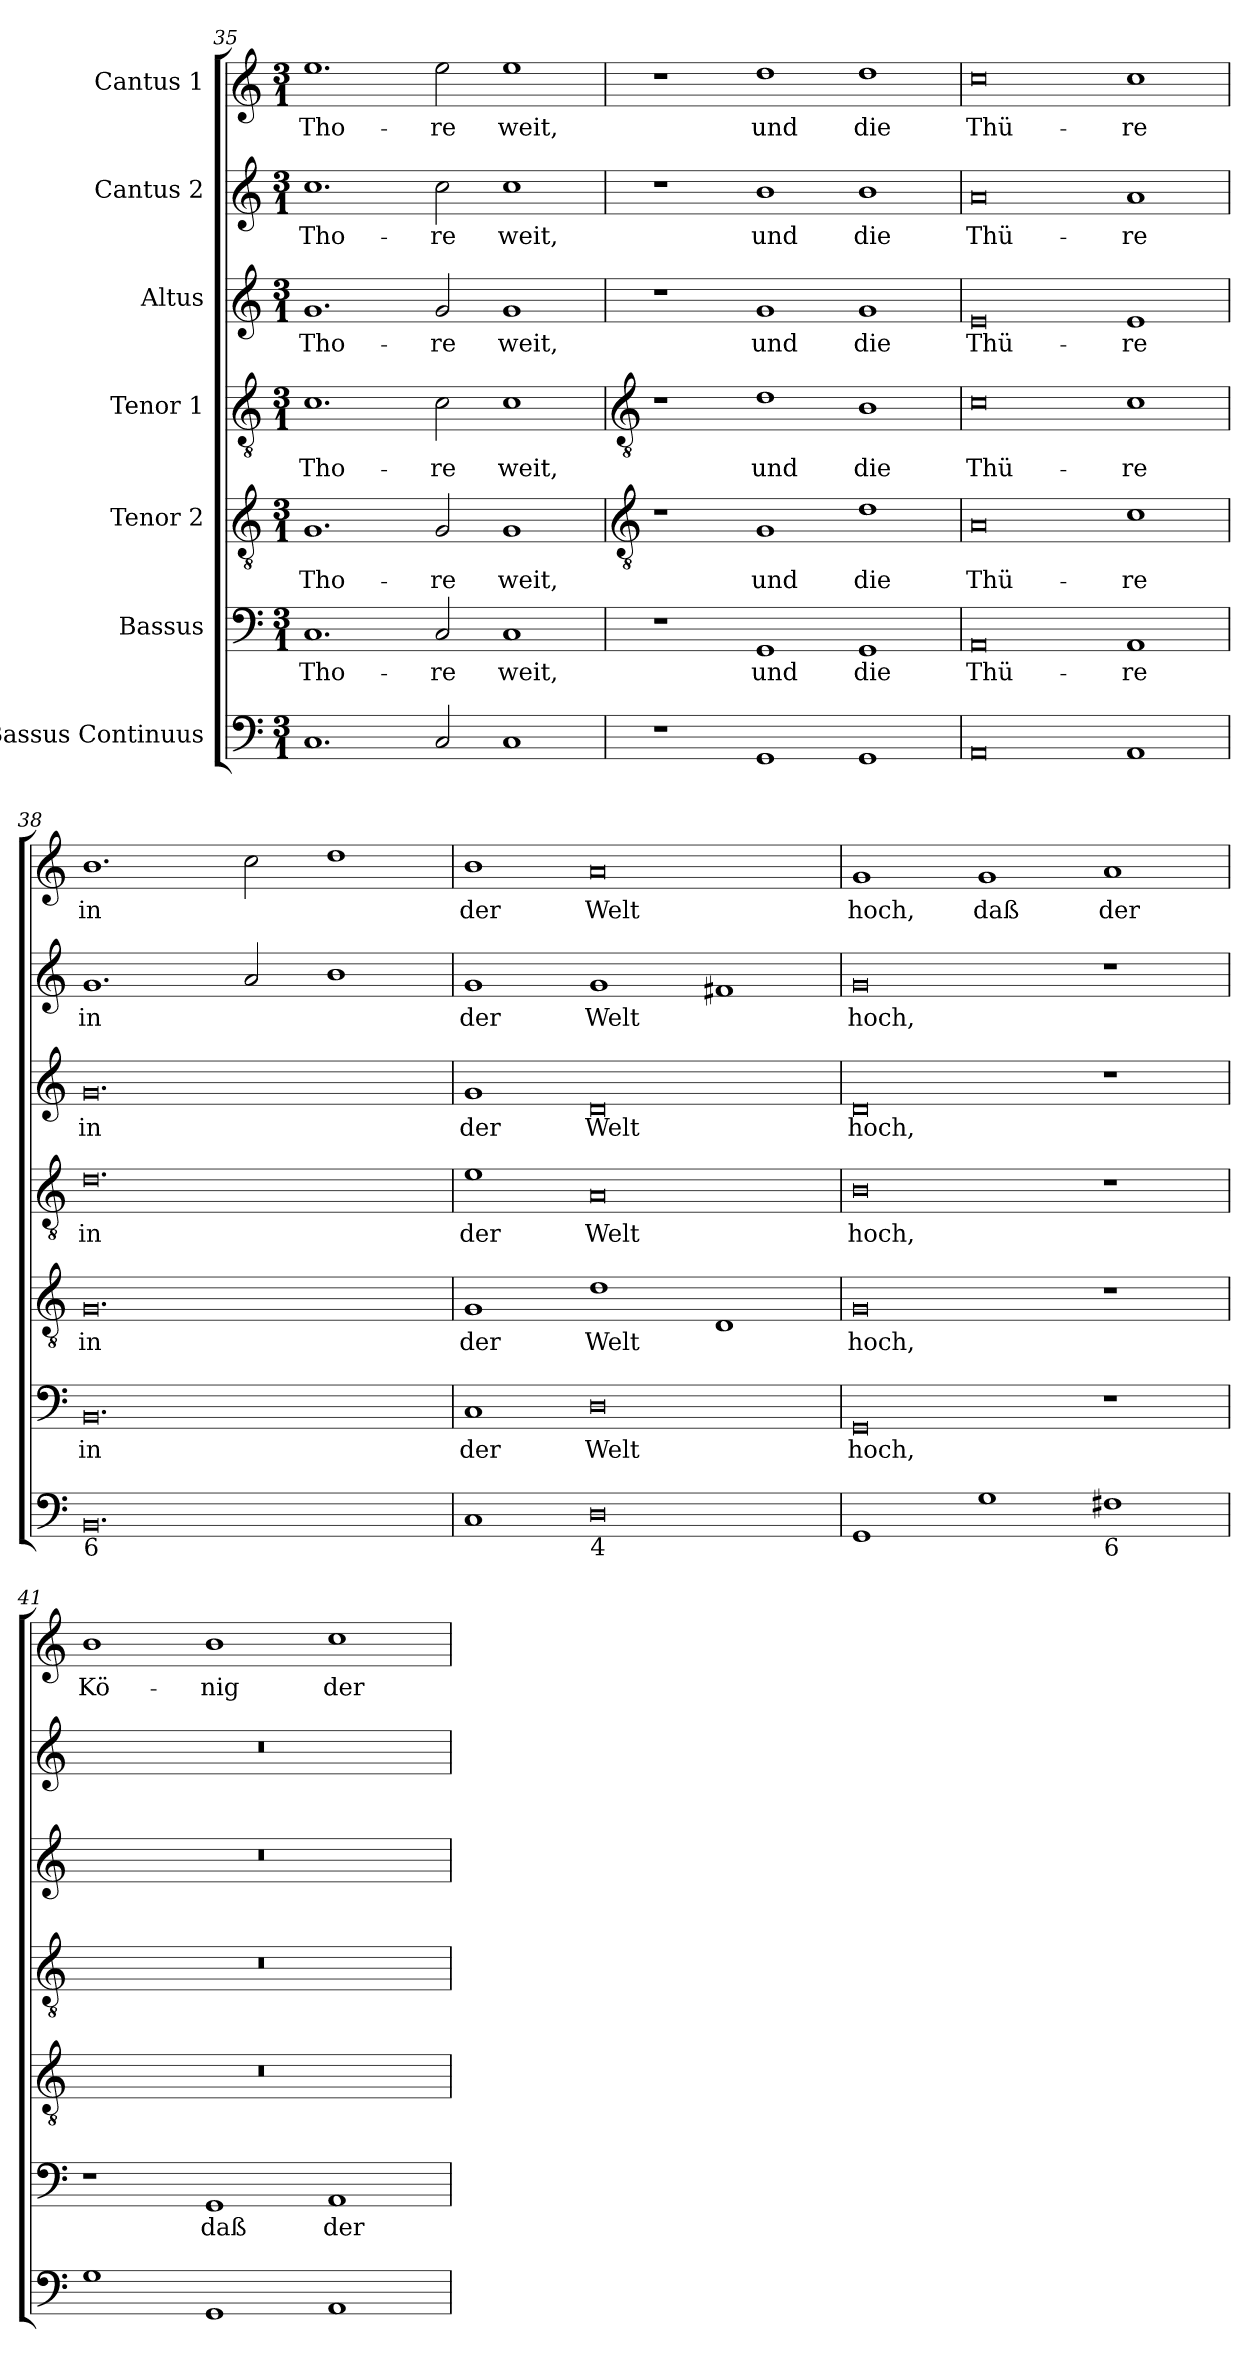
**kern	**kern	**text	**kern	**text	**kern	**text	**kern	**text	**kern	**text	**kern	**text
*part7	*part6	*part6	*part5	*part5	*part4	*part4	*part3	*part3	*part2	*part2	*part1	*part1
*staff7	*staff6	*staff6	*staff5	*staff5	*staff4	*staff4	*staff3	*staff3	*staff2	*staff2	*staff1	*staff1
*I"Bassus Continuus	*I"Bassus	*	*I"Tenor 2	*	*I"Tenor 1	*	*I"Altus	*	*I"Cantus 2	*	*I"Cantus 1	*
*clefF4	*clefF4	*	*clefGv2	*	*clefGv2	*	*clefG2	*	*clefG2	*	*clefG2	*
*k[]	*k[]	*	*k[]	*	*k[]	*	*k[]	*	*k[]	*	*k[]	*
*C:	*C:	*	*C:	*	*C:	*	*C:	*	*C:	*	*C:	*
*M3/1	*M3/1	*	*M3/1	*	*M3/1	*	*M3/1	*	*M3/1	*	*M3/1	*
=35	=35	=35	=35	=35	=35	=35	=35	=35	=35	=35	=35	=35
!	!	!LO:LY:b	!	!LO:LY:b	!	!LO:LY:b	!	!LO:LY:b	!	!LO:LY:b	!	!LO:LY:b
1.C	1.C	Tho-	1.G	Tho-	1.c	Tho-	1.g	Tho-	1.cc	Tho-	1.ee	Tho-
!	!	!LO:LY:b	!	!LO:LY:b	!	!LO:LY:b	!	!LO:LY:b	!	!LO:LY:b	!	!LO:LY:b
2C	2C	-re	2G	-re	2c	-re	2g	-re	2cc	-re	2ee	-re
!	!	!LO:LY:b	!	!LO:LY:b	!	!LO:LY:b	!	!LO:LY:b	!	!LO:LY:b	!	!LO:LY:b
1C	1C	weit,	1G	weit,	1c	weit,	1g	weit,	1cc	weit,	1ee	weit,
!!LO:LB:g=z
=36	=36	=36	=36	=36	=36	=36	=36	=36	=36	=36	=36	=36
*	*	*	*clefGv2	*	*clefGv2	*	*	*	*	*	*	*
1r	1r	.	1r	.	1r	.	1r	.	1r	.	1r	.
!	!	!LO:LY:b	!	!LO:LY:b	!	!LO:LY:b	!	!LO:LY:b	!	!LO:LY:b	!	!LO:LY:b
1GG	1GG	und	1G	und	1d	und	1g	und	1b	und	1dd	und
!	!	!LO:LY:b	!	!LO:LY:b	!	!LO:LY:b	!	!LO:LY:b	!	!LO:LY:b	!	!LO:LY:b
1GG	1GG	die	1d	die	1B	die	1g	die	1b	die	1dd	die
=37	=37	=37	=37	=37	=37	=37	=37	=37	=37	=37	=37	=37
!	!	!LO:LY:b	!	!LO:LY:b	!	!LO:LY:b	!	!LO:LY:b	!	!LO:LY:b	!	!LO:LY:b
0AA	0AA	Thü-	0A	Thü-	0c	Thü-	0e	Thü-	0a	Thü-	0cc	Thü-
!	!	!LO:LY:b	!	!LO:LY:b	!	!LO:LY:b	!	!LO:LY:b	!	!LO:LY:b	!	!LO:LY:b
1AA	1AA	-re	1c	-re	1c	-re	1e	-re	1a	-re	1cc	-re
=38	=38	=38	=38	=38	=38	=38	=38	=38	=38	=38	=38	=38
!LO:TX:b:t=6	!	!	!	!	!	!	!	!	!	!	!	!
!	!	!LO:LY:b	!	!LO:LY:b	!	!LO:LY:b	!	!LO:LY:b	!	!LO:LY:b	!	!LO:LY:b
0.BB	0.BB	in	0.G	in	0.d	in	0.g	in	1.g	in	1.b	in
.	.	.	.	.	.	.	.	.	2a	.	2cc	.
.	.	.	.	.	.	.	.	.	1b	.	1dd	.
=39	=39	=39	=39	=39	=39	=39	=39	=39	=39	=39	=39	=39
!	!	!LO:LY:b	!	!LO:LY:b	!	!LO:LY:b	!	!LO:LY:b	!	!LO:LY:b	!	!LO:LY:b
1C	1C	der	1G	der	1e	der	1g	der	1g	der	1b	der
!LO:TX:b:t=4	!	!	!	!	!	!	!	!	!	!	!	!
!	!	!LO:LY:b	!	!LO:LY:b	!	!LO:LY:b	!	!LO:LY:b	!	!LO:LY:b	!	!LO:LY:b
0D	0D	Welt	1d	Welt	0A	Welt	0d	Welt	1g	Welt	0a	Welt
.	.	.	1D	.	.	.	.	.	1f#X	.	.	.
=40	=40	=40	=40	=40	=40	=40	=40	=40	=40	=40	=40	=40
!	!	!LO:LY:b	!	!LO:LY:b	!	!LO:LY:b	!	!LO:LY:b	!	!LO:LY:b	!	!LO:LY:b
1GG	0GG	hoch,	0G	hoch,	0B	hoch,	0d	hoch,	0g	hoch,	1g	hoch,
!	!	!	!	!	!	!	!	!	!	!	!	!LO:LY:b
1G	.	.	.	.	.	.	.	.	.	.	1g	daß
!LO:TX:b:t=6	!	!	!	!	!	!	!	!	!	!	!	!
!	!	!	!	!	!	!	!	!	!	!	!	!LO:LY:b
1F#X	1r	.	1r	.	1r	.	1r	.	1r	.	1a	der
=41	=41	=41	=41	=41	=41	=41	=41	=41	=41	=41	=41	=41
!	!	!	!	!	!	!	!	!	!	!	!	!LO:LY:b
1G	1r	.	0.r	.	0.r	.	0.r	.	0.r	.	1b	Kö-
!	!	!LO:LY:b	!	!	!	!	!	!	!	!	!	!LO:LY:b
1GG	1GG	daß	.	.	.	.	.	.	.	.	1b	-nig
!	!	!LO:LY:b	!	!	!	!	!	!	!	!	!	!LO:LY:b
1AA	1AA	der	.	.	.	.	.	.	.	.	1cc	der
=	=	=	=	=	=	=	=	=	=	=	=	=
*-	*-	*-	*-	*-	*-	*-	*-	*-	*-	*-	*-	*-
